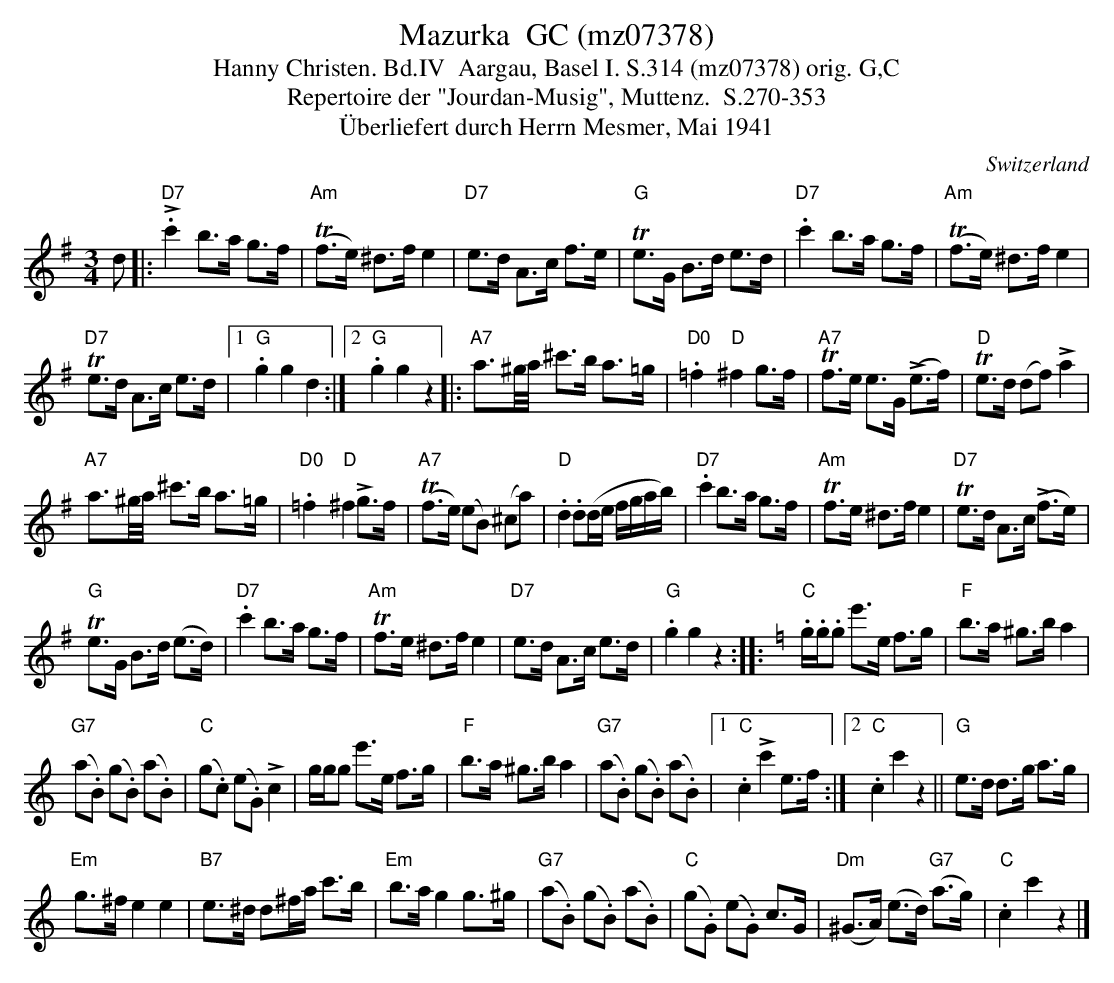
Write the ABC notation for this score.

X:1
T:Mazurka  GC (mz07378)
T:Hanny Christen. Bd.IV  Aargau, Basel I. S.314 (mz07378) orig. G,C
T: Repertoire der "Jourdan-Musig", Muttenz.  S.270-353
T:Überliefert durch Herrn Mesmer, Mai 1941
M:3/4
L:1/8
O:Switzerland
K:G major
d |: !>!"D7".c'2 b>a g>f | "Am"(Tf>e) ^d>fe2 | "D7"e>d A>c f>e | "G"Te>G B>d e>d | "D7".c'2 b>a g>f | "Am"(Tf>e) ^d>fe2 |
"D7"Te>d A>c e>d |1 "G".g2g2d2 :|2 "G".g2g2z2 |: "A7"a3/^g//a// ^c'>b a>=g | "D0".=f2"D"^f2g>f | "A7"Tf>e e>G (!>!e>f) | "D"Te>d (df) !>!a2 |
"A7"a3/^g//a// ^c'>b a>=g | "D0".=f2"D"^f2 !>!g>f | ("A7"Tf>e) (eB) (^ca)  | "D".d2 .d(d/e/ f/g/a/b/) | "D7".c'2 b>a g>f | "Am"Tf>e ^d>f e2 | "D7"Te>d  A>c (!>!f>e) |
"G"Te>G B>d (e>d) | "D7".c'2 b>a g>f | "Am"Tf>e ^d>fe2 | "D7"e>d A>c e>d | "G".g2g2z2 :: [K:C] "C".g/.g/.g e'>e f>g | "F"b>a ^g>ba2 |
("G7"a.B) (g.B) (a.B) | ("C"g.c) (e.G) !>!c2 | g/g/g e'>e f>g | "F"b>a ^g>ba2 | ("G7"a.B) (g.B) (a.B) |1 "C".c2!>!c'2e>f :|2 "C".c2c'2z2 ||  "G"e>d d>g a>g |
"Em"g>^f e2e2 | "B7"e>^d d^f/a/ c'>b | "Em"b>ag2 g>^g | ("G7"a.B) (g.B) (a.B) | ("C"g.G) (e.G) c>G | ("Dm"^G>A) (e>d) ("G7"a>g) | "C".c2c'2z2 |]
